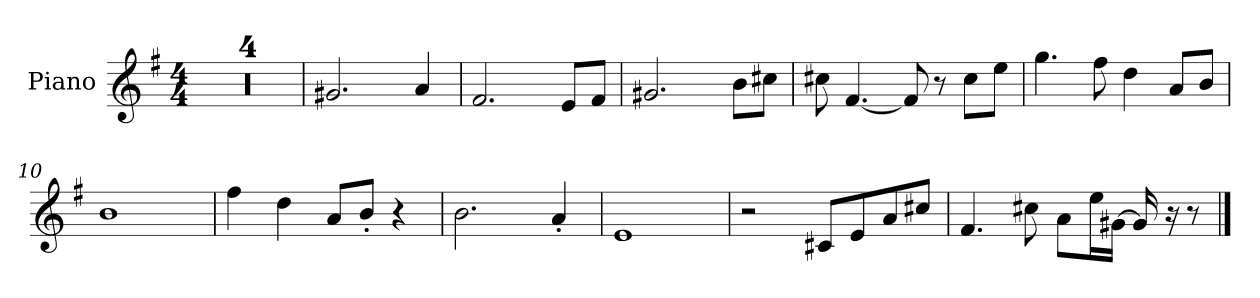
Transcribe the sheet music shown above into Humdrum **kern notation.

**kern
*part1
*staff1
*I"Piano
*I'Pno.
*clefG2
*k[f#]
!!LO:TX:omd:t=[quarter] = 74
*M4/4
*MM74
=1
1r
=2
1r
=3
1r
=4
1r
=5
2.g#X
4a
=6
2.f#
8eL
8f#J
=7
2.g#X
8bL
8cc#XJ
=8
8cc#X
[4.f#
8f#]
8r
8cc#L
8eeJ
!!LO:LB:g=z
=9
4.gg
8ff#
4dd
8aL
8bJ
=10
1b
=11
4ff#
4dd
8aL
8b'J
4r
=12
2.b
4a'
=13
1e
=14
2r
8c#XL
8e
8a
8cc#XJ
!!LO:LB:g=z
=15
4.f#
8cc#X
8aL
16eeL
[16g#XJJ
16g#]
16r
8r
==
*-
